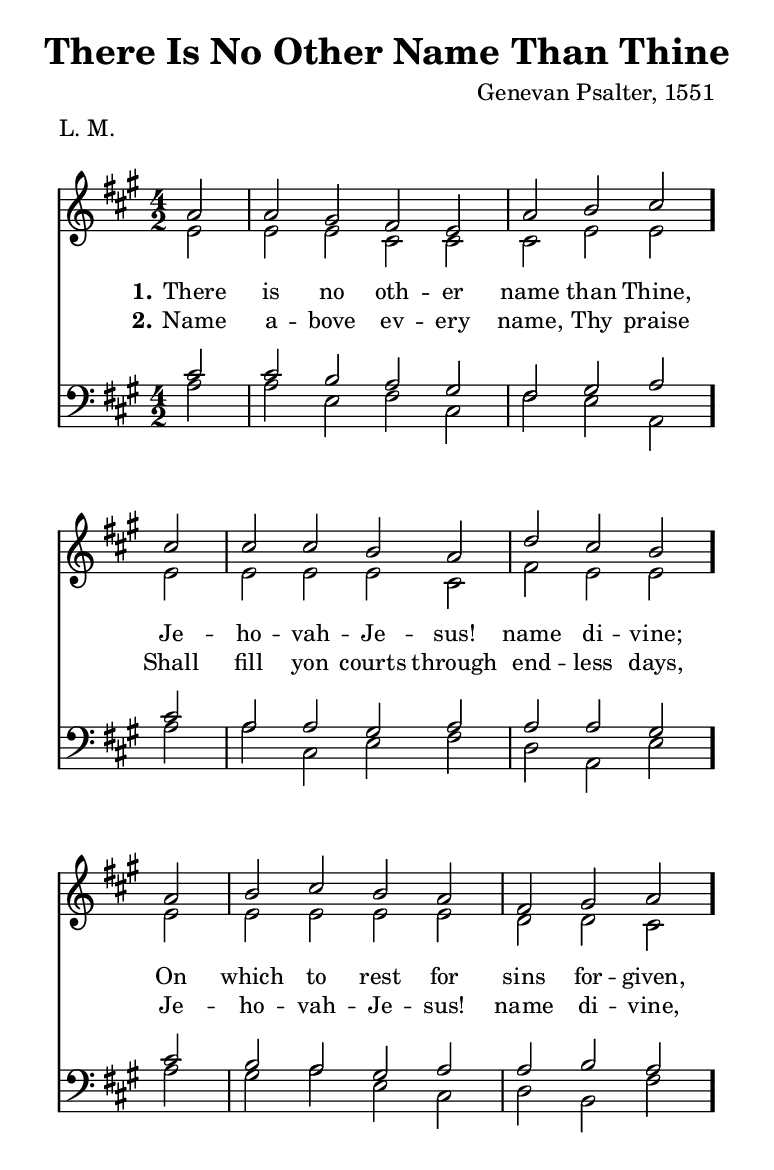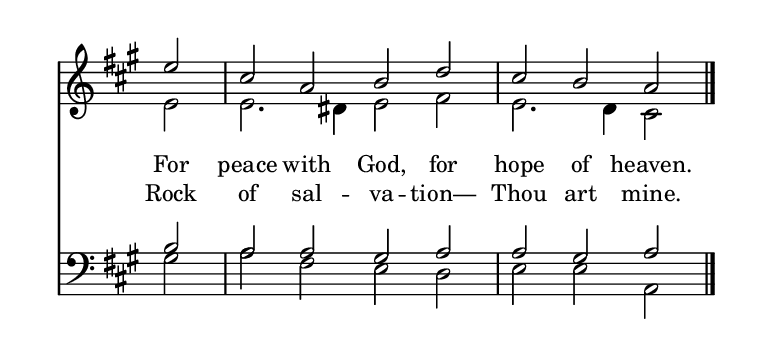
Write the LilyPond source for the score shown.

\include "common/global.ily"
\paper {
  \include "common/paper.ily"
  %ragged-bottom = ##t
  ragged-last-bottom = ##t
  %systems-per-page = ##f
  %page-count = ##f
  system-count = #(cond (is-eogsized 3) (#t #f))
}

\header{
  hymnnumber = "135"
  title = "There Is No Other Name Than Thine"
  tunename = "Old Hundred"
  meter = "L. M."
  %poet = ""
  composer = "Genevan Psalter, 1551"
  %copyright = ""
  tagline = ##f
}

% for fermata in MIDI
ta = { \tempo 2=80 }
tb = { \tempo 2=40 }

patternAA = { c2 }
patternAB = { c2 | c2. c4 c2 c2 | c2. c4 c2 }

global = {
  \include "common/overrides.ily"
  \override Staff.TimeSignature.style = #'numbered
  \time 4/2
  \override Score.MetronomeMark.transparent = ##t % hide all fermata changes too
  \ta
  \key a \major
  \partial 2
  \autoBeamOff
}

notesSoprano = {
\global
\relative c'' {

  \changePitch \patternAA { a | a gis fis e | a b cis }
  \changePitch \patternAA { cis | cis cis b a | d cis b }
  \changePitch \patternAA { a | b cis b a | fis gis a }
  \changePitch \patternAA { e' | cis a b d | cis b a }

  \bar "|."

}
}

notesAlto = {
\global
\relative e' {

  \changePitch \patternAA { e | e e cis cis | cis e e }
  \changePitch \patternAA { e | e e e cis | fis e e }
  \changePitch \patternAA { e | e e e e | d d cis }
  \changePitch \patternAB { e | e dis e fis | e d cis }

}
}

notesTenor = {
\global
\relative a {

  \changePitch \patternAA { cis | cis b a gis | fis gis a }
  \changePitch \patternAA { cis | a a gis a | a a gis }
  \changePitch \patternAA { cis | b a gis a | a b a }
  \changePitch \patternAA { b | a a gis a | a gis a }

}
}

notesBass = {
\global
\relative f {

  \changePitch \patternAA { a | a e fis cis | fis e a, }
  \changePitch \patternAA { a' | a cis, e fis | d a e' }
  \changePitch \patternAA { a | gis a e cis | d b fis' }
  \changePitch \patternAA { gis | a fis e d | e e a, }

}
}

wordsA = \lyricmode {
\set stanza = "1."

There is no oth -- er name than Thine, \bar "."
Je -- ho -- vah -- Je -- sus! name di -- vine; \bar "."
On which to rest for sins for -- given, \bar "."
For peace with God, for hope of heaven. \bar "."

}

wordsB = \lyricmode {
\set stanza = "2."

Name a -- bove ev -- ery name, Thy praise
Shall fill yon courts through end -- less days,
Je -- ho -- vah -- Je -- sus! name di -- vine,
Rock of sal -- va -- tion— Thou art mine.

}

\score {
  \context ChoirStaff <<
    \context Staff = upper <<
      \set ChoirStaff.systemStartDelimiter = #'SystemStartBar
      \context Voice  = sopranos { \voiceOne << \notesSoprano >> }
      \context Voice  = altos { \voiceTwo << \notesAlto >> }
      \context Lyrics = one   \lyricsto sopranos \wordsA
      \context Lyrics = two   \lyricsto sopranos \wordsB
    >>
    \context Staff = men <<
      \clef bass
      \context Voice  = tenors { \voiceOne << \notesTenor >> }
      \context Voice  = basses { \voiceTwo << \notesBass >> }
    >>
  >>
  \layout {
    \include "common/layout.ily"
  }
  \midi{
    \include "common/midi.ily"
  }
}

\version "2.19.49"  % necessary for upgrading to future LilyPond versions.

% vi:set et ts=2 sw=2 ai nocindent syntax=lilypond:
